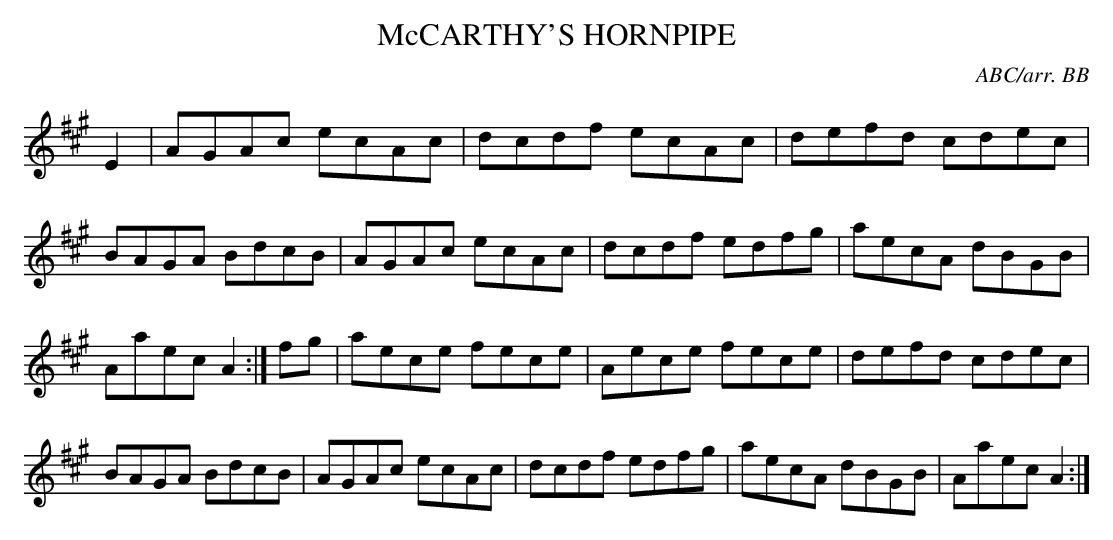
X:1
T:McCARTHY'S HORNPIPE\
C:ABC/arr. BB\
M:C|\
K:A\
E2|AGAc ecAc|dcdf ecAc|defd cdec|BAGA BdcB|\
AGAc ecAc|dcdf edfg|aecA dBGB|Aaec A2 :|\
fg|aece fece|Aece fece|defd cdec|BAGA BdcB|\
AGAc ecAc|dcdf edfg|aecA dBGB|Aaec A2 :|\
\
\
